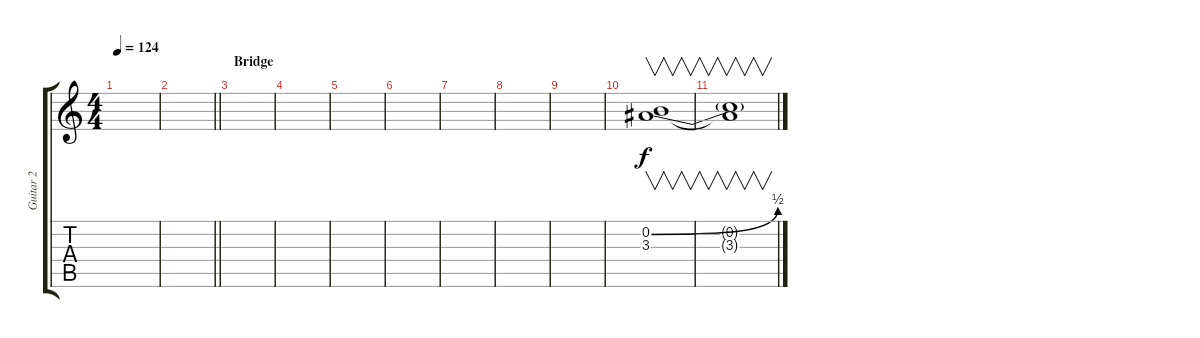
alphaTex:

\track ("Guitar 2" "Guitar 2") {instrument distortionguitar}
\staff {score tabs}
\tuning (E4 B3 G3 D3 A2 E2) {hide}
\ts (4 4)
\tempo 124
\clef g2
\ks c
|
\barLineRight lightlight
|
\section ("" "Bridge")
|
|
|
|
|
|
|
(0.2{be (bend 0 0 60 2)} 3.3).1{v} |
(0.2{t} 3.3{t}).1{v}
